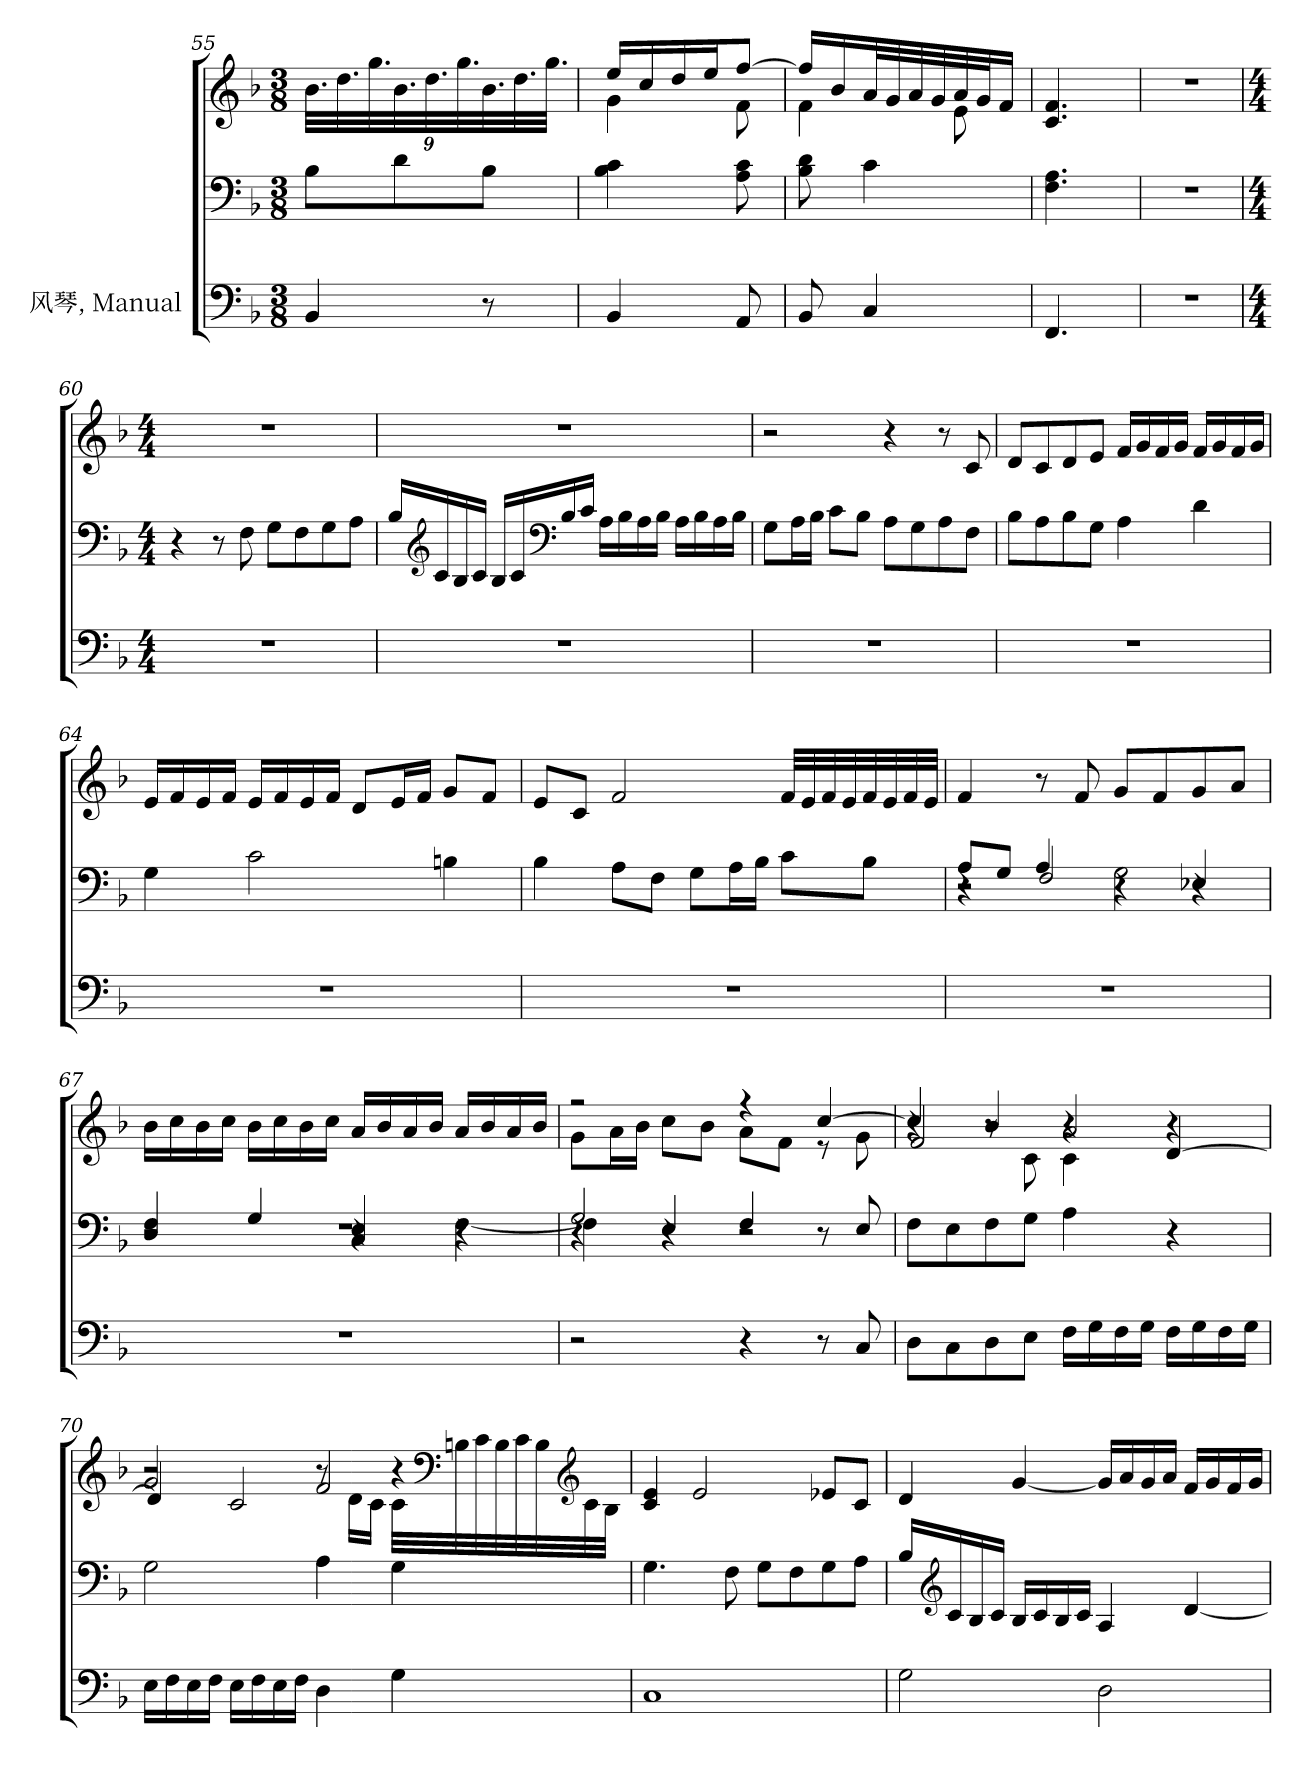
**kern	**kern	**kern
*part1	*part1	*part1
*staff3	*staff2	*staff1
*I"风琴, Manual	*	*
*clefF4	*clefF4	*clefG2
*k[b-]	*k[b-]	*k[b-]
*M3/8	*M3/8	*M3/8
*	*	*Xbrackettup
=55	=55	=55
4BB-/	8B-\L	36.b-\LLL
.	.	36.dd\
.	.	36.gg\
.	8d\	36.b-\
.	.	36.dd\
.	.	36.gg\
8r	8B-\J	36.b-\
.	.	36.dd\
.	.	36.gg\JJJ
!!LO:LB:g=z
=56	=56	=56
*	*	*^
4BB-/	4B-\ 4c\	16ee/LL	4g\
.	.	16cc/	.
.	.	16dd/	.
.	.	16ee/J	.
8AA/	8A\ 8c\	[8ff/J	8f\
=57	=57	=57	=57
*	*	*MM50	*
8BB-/	8B-\ 8d\	16ff/LL]	4f\
.	.	16b-/	.
4C/	4c\	32a/L	.
.	.	32g/	.
.	.	32a/	.
.	.	32g/	.
.	.	32a/	8e\
.	.	32g/J	.
.	.	16f/JJ	.
*	*	*v	*v
=58	=58	=58
*	*	*MM30
4.FF/	4.F\ 4.A\	4.c/ 4.f/
=59	=59	=59
4.r	4.r	4.r
=60	=60	=60
*M4/4	*M4/4	*M4/4
*	*	*MM72
1r	4r	1r
.	8r	.
.	8F\	.
.	8G\L	.
.	8F\	.
.	8G\	.
.	8A\J	.
!!LO:PB:g=z
=61	=61	=61
1r	16B-/LL	1r
*	*clefG2	*
.	16c/	.
.	16B-/	.
.	16c/JJ	.
.	16B-/LL	.
.	16c/	.
*	*clefF4	*
.	16B-/	.
.	16c/JJ	.
.	16A\LL	.
.	16B-\	.
.	16A\	.
.	16B-\JJ	.
.	16A\LL	.
.	16B-\	.
.	16A\	.
.	16B-\JJ	.
=62	=62	=62
1r	8G\L	2r
.	16A\L	.
.	16B-\JJ	.
.	8c\L	.
.	8B-\J	.
.	8A\L	4r
.	8G\	.
.	8A\	8r
.	8F\J	8c/
=63	=63	=63
1r	8B-\L	8d/L
.	8A\	8c/
.	8B-\	8d/
.	8G\J	8e/J
.	4A\	16f/LL
.	.	16g/
.	.	16f/
.	.	16g/JJ
.	4d\	16f/LL
.	.	16g/
.	.	16f/
.	.	16g/JJ
!!LO:LB:g=z
=64	=64	=64
1r	4G\	16e/LL
.	.	16f/
.	.	16e/
.	.	16f/JJ
.	2c\	16e/LL
.	.	16f/
.	.	16e/
.	.	16f/JJ
.	.	8d/L
.	.	16e/L
.	.	16f/JJ
.	4Bn\	8g/L
.	.	8f/J
=65	=65	=65
1r	4B-\	8e/L
.	.	8c/J
.	8A\L	2f/
.	8F\J	.
.	8G\L	.
.	16A\L	.
.	16B-\JJ	.
.	8c\L	32f/LLL
.	.	32e/
.	.	32f/
.	.	32e/
.	8B-\J	32f/
.	.	32e/
.	.	32f/
.	.	32e/JJJ
=66	=66	=66
*	*^	*
*	*	*^	*
1r	8A/L	2r	4r	4f/
.	8G/J	.	.	.
.	4A/	.	2F/	8r
.	.	.	.	8f/
.	4r	2G\	.	8g/L
.	.	.	.	8f/
.	4E-X/	.	4r	8g/
.	.	.	.	8a/J
!!LO:LB:g=z
=67	=67	=67	=67	=67
1r	1r	2r	4D/ 4F/	16b-\LL
.	.	.	.	16cc\
.	.	.	.	16b-\
.	.	.	.	16cc\JJ
.	.	.	4G/	16b-\LL
.	.	.	.	16cc\
.	.	.	.	16b-\
.	.	.	.	16cc\JJ
.	.	4r	4C/ 4E/	16a/LL
.	.	.	.	16b-/
.	.	.	.	16a/
.	.	.	.	16b-/JJ
.	.	[4F\	4r	16a/LL
.	.	.	.	16b-/
.	.	.	.	16a/
.	.	.	.	16b-/JJ
=68	=68	=68	=68	=68
*	*	*	*	*^
2r	2G/	4F\]	4r	2r	8g\L
.	.	.	.	.	16a\L
.	.	.	.	.	16b-\JJ
.	.	4r	4E/	.	8cc\L
.	.	.	.	.	8b-\J
4r	2r	2r	4F/	4r	8a\L
.	.	.	.	.	8f\J
8r	.	.	8r	[4cc/	8r
8C/	.	.	8E/	.	8g\
*	*v	*v	*v	*	*
=69	=69	=69	=69
*	*	*	*^
8D\L	8F\L	4cc/]	4r	2f/
8C\	8E\	.	.	.
8D\	8F\	4b-/	8r	.
8E\J	8G\J	.	8c\	.
16F\LL	4A\	2a/	4c\	4r
16G\	.	.	.	.
16F\	.	.	.	.
16G\JJ	.	.	.	.
16F\LL	4r	.	4r	[4d/
16G\	.	.	.	.
16F\	.	.	.	.
16G\JJ	.	.	.	.
!!LO:LB:g=z	!!	!!
=70	=70	=70	=70	=70
16E\LL	2G\	2g/	2r	4d/]
16F\	.	.	.	.
16E\	.	.	.	.
16F\JJ	.	.	.	.
16E\LL	.	.	.	2c/
16F\	.	.	.	.
16E\	.	.	.	.
16F\JJ	.	.	.	.
4D\	4A\	2f/	8r	.
.	.	.	16d\LL	.
.	.	.	16c\JJ	.
4G\	4G\	.	32c\LLL	4r
*	*	*clefF4	*	*
.	.	.	32Bn\	.
.	.	.	32c\	.
.	.	.	32B\	.
.	.	.	32c\	.
.	.	.	32B\	.
*	*	*clefG2	*	*
.	.	.	32c\	.
.	.	.	32B\JJJ	.
*	*	*v	*v	*v
=71	=71	=71
1C	4.G\	4c/ 4e/
.	.	2e/
.	8F\	.
.	8G\L	.
.	8F\	.
.	8G\	8e-X/L
.	8A\J	8c/J
!!LO:PB:g=z
=72	=72	=72
2G\	16B-/LL	4d/
*	*clefG2	*
.	16c/	.
.	16B-/	.
.	16c/JJ	.
.	16B-/LL	[4g/
.	16c/	.
.	16B-/	.
.	16c/JJ	.
2D\	4A/	16g/LL]
.	.	16a/
.	.	16g/
.	.	16a/JJ
.	[4d/	16f/LL
.	.	16g/
.	.	16f/
.	.	16g/JJ
=	=	=
*-	*-	*-
